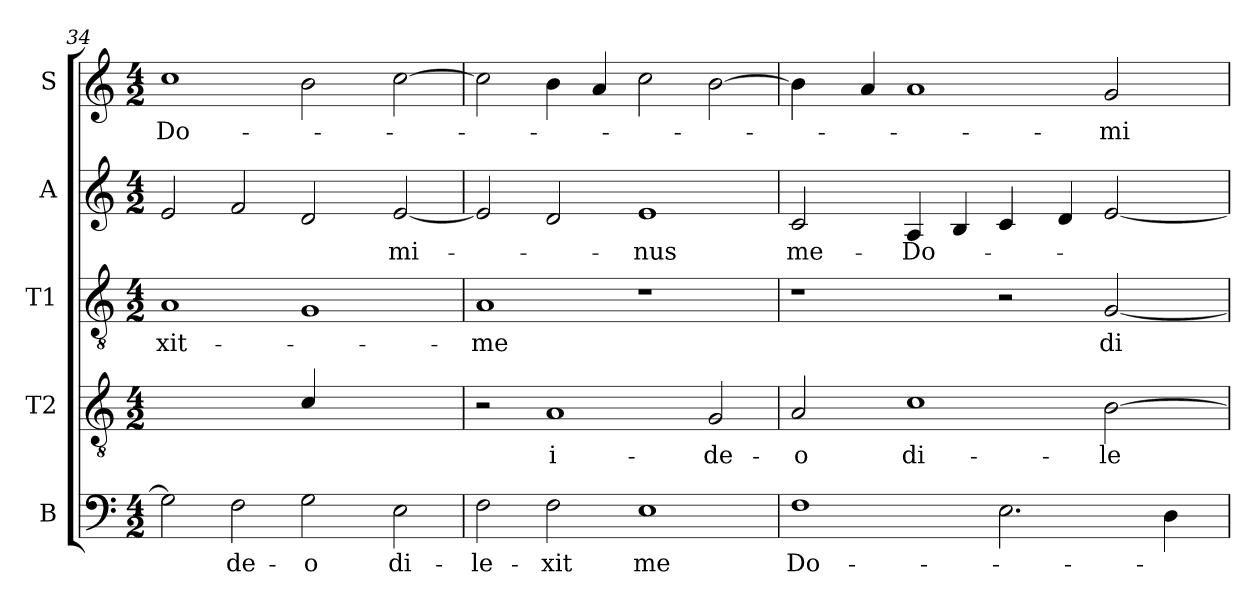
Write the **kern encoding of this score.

**kern	**text	**kern	**text	**kern	**text	**kern	**text	**kern	**text
*part5	*part5	*part4	*part4	*part3	*part3	*part2	*part2	*part1	*part1
*staff5	*staff5	*staff4	*staff4	*staff3	*staff3	*staff2	*staff2	*staff1	*staff1
*I"B	*	*I"T2	*	*I"T1	*	*I"A	*	*I"S	*
*clefF4	*	*clefGv2	*	*clefGv2	*	*clefG2	*	*clefG2	*
*M4/2	*	*M4/2	*	*M4/2	*	*M4/2	*	*M4/2	*
=34	=34	=34	=34	=34	=34	=34	=34	=34	=34
!	!	!	!	!	!LO:LY:b:cj	!	!	!	!LO:LY:b:cj
2G\]	.	1ryy	.	1A	-xit-	2e/	.	1cc	Do-
!	!LO:LY:b:cj	!	!	!	!	!	!	!	!
2F\	-de-	.	.	.	.	2f/	.	.	.
!	!LO:LY:b:cj	!	!	!	!	!	!	!	!
2G\	-o	4c/	.	1G	.	2d/	.	2b\	.
.	.	2.ryy	.	.	.	.	.	.	.
!	!LO:LY:b:cj	!	!	!	!	!	!LO:LY:b	!	!
2E\	di-	.	.	.	.	[<2e/	-mi-	[>2cc\	.
=35	=35	=35	=35	=35	=35	=35	=35	=35	=35
!	!LO:LY:b:cj	!	!	!	!LO:LY:b:cj	!	!	!	!
2F\	-le-	2r	.	1A	-me	2e/]	.	2cc\]	.
!	!LO:LY:b:cj	!	!LO:LY:b:cj	!	!	!	!	!	!
2F\	-xit	1A	i-	.	.	2d/	.	4b\	.
.	.	.	.	.	.	.	.	4a/	.
!	!LO:LY:b:cj	!	!	!	!	!	!LO:LY:b:cj	!	!
1E	me	.	.	1r	.	1e	-nus	2cc\	.
!	!	!	!LO:LY:b:cj	!	!	!	!	!	!
.	.	2G/	-de-	.	.	.	.	[<2b\	.
!!LO:PB:g=z
=36	=36	=36	=36	=36	=36	=36	=36	=36	=36
!	!LO:LY:b:cj	!	!LO:LY:b:cj	!	!	!	!LO:LY:b:cj	!	!
*	*	*	*	*	*	*	*	*^	*
1F	Do-	2A/	-o	1r	.	2c/	me-	4b\]	8ryy	.
.	.	.	.	.	.	.	.	.	32.ryy	.
.	.	.	.	.	.	.	.	.	1ryy	.
.	.	.	.	.	.	.	.	4a/	.	.
!	!	!	!LO:LY:b:cj	!	!	!	!LO:LY:b	!	!	!
.	.	1c	di-	.	.	4A/	-Do-	1a	.	.
.	.	.	.	.	.	4B/	.	.	.	.
2.E\	.	.	.	2r	.	4c/	.	.	.	.
.	.	.	.	.	.	.	.	.	2ryy	.
.	.	.	.	.	.	4d/	.	.	.	.
!	!	!	!LO:LY:b:cj	!	!LO:LY:b:cj	!	!	!	!	!LO:LY:b:cj
.	.	[>2B\	-le-	[<2G/	di-	[<2e/	.	2g/	.	-mi-
.	.	.	.	.	.	.	.	.	4ryy	.
4D\	.	.	.	.	.	.	.	.	.	.
.	.	.	.	.	.	.	.	.	16ryy	.
.	.	.	.	.	.	.	.	.	64ryy	.
*	*	*	*	*	*	*	*	*v	*v	*
=	=	=	=	=	=	=	=	=	=
*-	*-	*-	*-	*-	*-	*-	*-	*-	*-
